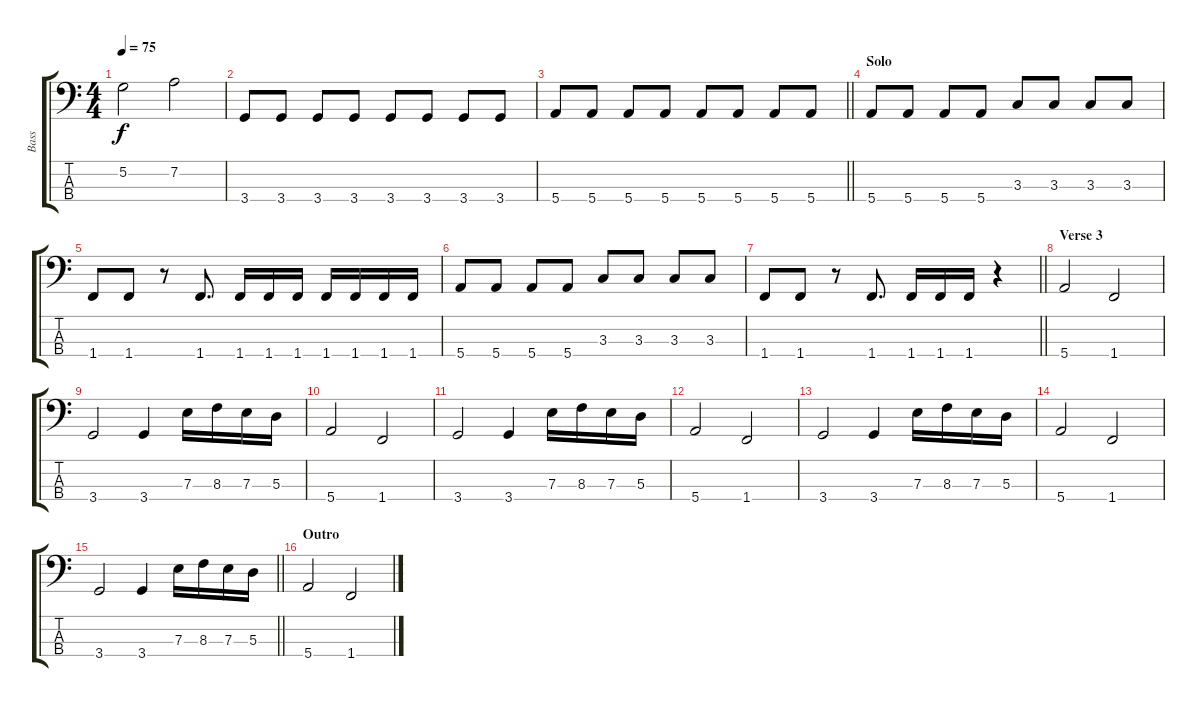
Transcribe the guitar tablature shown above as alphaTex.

\track ("Bass" "Bass") {instrument electricbassfinger}
\staff {score tabs}
\tuning (G2 D2 A1 E1) {hide}
\ts (4 4)
\tempo 75
\clef f4
\ks c
5.2.2{dy f} 7.2.2 |
3.4.8 3.4.8 3.4.8 3.4.8 3.4.8 3.4.8 3.4.8 3.4.8 |
\barLineRight lightlight
5.4.8 5.4.8 5.4.8 5.4.8 5.4.8 5.4.8 5.4.8 5.4.8 |
\section ("" "Solo")
5.4.8 5.4.8 5.4.8 5.4.8 3.3.8 3.3.8 3.3.8 3.3.8 |
1.4.8 1.4.8 r.8 1.4.8{d} 1.4.16 1.4.16 1.4.16 1.4.16 1.4.16 1.4.16 1.4.16 |
5.4.8 5.4.8 5.4.8 5.4.8 3.3.8 3.3.8 3.3.8 3.3.8 |
\barLineRight lightlight
1.4.8 1.4.8 r.8 1.4.8{d} 1.4.16 1.4.16 1.4.16 r.4 |
\section ("" "Verse 3")
5.4.2 1.4.2 |
3.4.2 3.4.4 7.3.16 8.3.16 7.3.16 5.3.16 |
5.4.2 1.4.2 |
3.4.2 3.4.4 7.3.16 8.3.16 7.3.16 5.3.16 |
5.4.2 1.4.2 |
3.4.2 3.4.4 7.3.16 8.3.16 7.3.16 5.3.16 |
5.4.2 1.4.2 |
\barLineRight lightlight
3.4.2 3.4.4 7.3.16 8.3.16 7.3.16 5.3.16 |
\section ("" "Outro")
5.4.2 1.4.2
